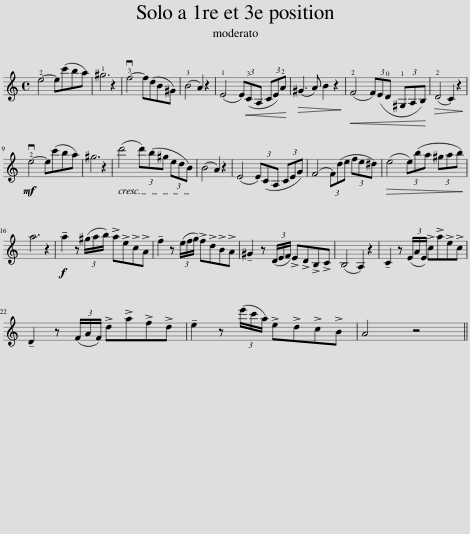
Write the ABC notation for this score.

X:1
L:1/8
M:4/4
I:linebreak $
K:C
V:1 treble
V:1
 !2!e4- e(c'ba) | !1!^g6 z2 | v!3!f4- f(dB^G) | (!3!B4 A2) z2 | (!1!E4 (3E)!<(!(!3!CA, (3CE)!2!A!<)! | %5
!>(! (^G3 A) B2 z2!>)! |!<(! (!2!F4 (3F)(E!0!D (3!1!^G,A,B,)!<)! |!>(! (!2!D4 C2) z2!>)! |$!mf! v!2!e4- e(c'ba) | ^g6 z2 | %10
 (d'4 (3d')(b^g (3edB) | (B4 A2) z2 | (E4 (3E)(CA, (3CE)G | (F4 (3F)(de (3fe^d) |!>(! (e4 (3e)(ba (3^gab)!>)! |$ %15
 a6 z2 |!f! !tenuto!a2 z (3(^g/a/b/) !>!a!>!e!>!c!>!A | !tenuto!f2 z (3(e/f/g/) !>!f!>!d!>!B!>!A | !tenuto!^G2 z (3(D/E/F/) !>!E!>!D!>!B,!>!C | (B,4 A,2) z2 | %20
 !tenuto!C2 z (3(E/A/E/) !>!c!>!a!>!e!>!c |$ !tenuto!D2 z (3(F/A/F/) !>!d!>!a!>!f!>!d | !tenuto!e2 z (3(e'/c'/a/) !>!e!>!d!>!c!>!B | A4 z4 || %24
